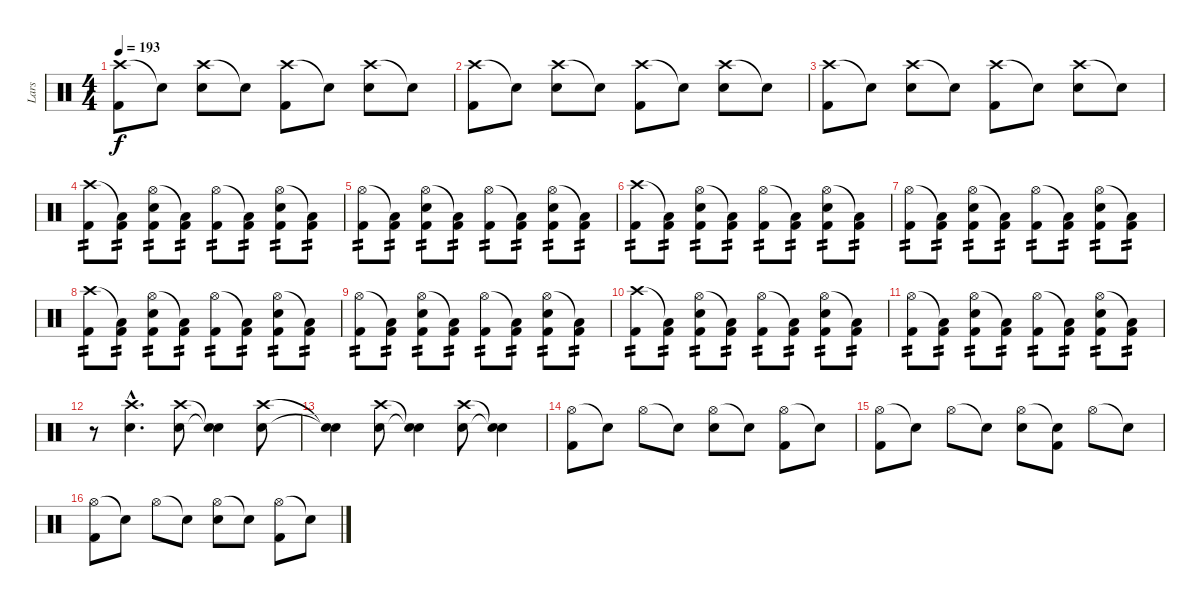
\track ("Lars" "Lars") {instrument percussion}
\staff {score}
\articulation defaults
\ts (4 4)
\tempo 193
\clef neutral
\ks c
("Crash high (hit)" "Kick (hit) 2").8{dy f} "Snare (hit)"{t}.8 ("Crash high (hit)" "Electric Snare (hit)").8 "Snare (hit)"{t}.8 ("Crash high (hit)" "Kick (hit) 2").8 "Snare (hit)"{t}.8 ("Crash high (hit)" "Electric Snare (hit)").8 "Snare (hit)"{t}.8 |
("Crash high (hit)" "Kick (hit) 2").8 "Snare (hit)"{t}.8 ("Crash high (hit)" "Electric Snare (hit)").8 "Snare (hit)"{t}.8 ("Crash high (hit)" "Kick (hit) 2").8 "Snare (hit)"{t}.8 ("Crash high (hit)" "Electric Snare (hit)").8 "Snare (hit)"{t}.8 |
("Crash high (hit)" "Kick (hit) 2").8 "Snare (hit)"{t}.8 ("Crash high (hit)" "Electric Snare (hit)").8 "Snare (hit)"{t}.8 ("Crash high (hit)" "Kick (hit) 2").8 "Snare (hit)"{t}.8 ("Crash high (hit)" "Electric Snare (hit)").8 "Snare (hit)"{t}.8 |
("Crash high (hit)" "Kick (hit) 2").8{tp 2} ("Low Tom (hit)"{t} "Kick (hit) 2").8{tp 2} ("Hi-Hat (open)" "Electric Snare (hit)" "Kick (hit) 2").8{tp 2} ("Low Tom (hit)"{t} "Kick (hit) 2").8{tp 2} ("Hi-Hat (open)" "Kick (hit) 2").8{tp 2} ("Low Tom (hit)"{t} "Kick (hit) 2").8{tp 2} ("Hi-Hat (open)" "Electric Snare (hit)" "Kick (hit) 2").8{tp 2} ("Low Tom (hit)"{t} "Kick (hit) 2").8{tp 2} |
("Hi-Hat (open)" "Kick (hit) 2").8{tp 2} ("Low Tom (hit)"{t} "Kick (hit) 2").8{tp 2} ("Hi-Hat (open)" "Electric Snare (hit)" "Kick (hit) 2").8{tp 2} ("Low Tom (hit)"{t} "Kick (hit) 2").8{tp 2} ("Hi-Hat (open)" "Kick (hit) 2").8{tp 2} ("Low Tom (hit)"{t} "Kick (hit) 2").8{tp 2} ("Hi-Hat (open)" "Electric Snare (hit)" "Kick (hit) 2").8{tp 2} ("Low Tom (hit)"{t} "Kick (hit) 2").8{tp 2} |
("Crash high (hit)" "Kick (hit) 2").8{tp 2} ("Low Tom (hit)"{t} "Kick (hit) 2").8{tp 2} ("Hi-Hat (open)" "Electric Snare (hit)" "Kick (hit) 2").8{tp 2} ("Low Tom (hit)"{t} "Kick (hit) 2").8{tp 2} ("Hi-Hat (open)" "Kick (hit) 2").8{tp 2} ("Low Tom (hit)"{t} "Kick (hit) 2").8{tp 2} ("Hi-Hat (open)" "Electric Snare (hit)" "Kick (hit) 2").8{tp 2} ("Low Tom (hit)"{t} "Kick (hit) 2").8{tp 2} |
("Hi-Hat (open)" "Kick (hit) 2").8{tp 2} ("Low Tom (hit)"{t} "Kick (hit) 2").8{tp 2} ("Hi-Hat (open)" "Electric Snare (hit)" "Kick (hit) 2").8{tp 2} ("Low Tom (hit)"{t} "Kick (hit) 2").8{tp 2} ("Hi-Hat (open)" "Kick (hit) 2").8{tp 2} ("Low Tom (hit)"{t} "Kick (hit) 2").8{tp 2} ("Hi-Hat (open)" "Electric Snare (hit)" "Kick (hit) 2").8{tp 2} ("Low Tom (hit)"{t} "Kick (hit) 2").8{tp 2} |
("Crash high (hit)" "Kick (hit) 2").8{tp 2} ("Low Tom (hit)"{t} "Kick (hit) 2").8{tp 2} ("Hi-Hat (open)" "Electric Snare (hit)" "Kick (hit) 2").8{tp 2} ("Low Tom (hit)"{t} "Kick (hit) 2").8{tp 2} ("Hi-Hat (open)" "Kick (hit) 2").8{tp 2} ("Low Tom (hit)"{t} "Kick (hit) 2").8{tp 2} ("Hi-Hat (open)" "Electric Snare (hit)" "Kick (hit) 2").8{tp 2} ("Low Tom (hit)"{t} "Kick (hit) 2").8{tp 2} |
("Hi-Hat (open)" "Kick (hit) 2").8{tp 2} ("Low Tom (hit)"{t} "Kick (hit) 2").8{tp 2} ("Hi-Hat (open)" "Electric Snare (hit)" "Kick (hit) 2").8{tp 2} ("Low Tom (hit)"{t} "Kick (hit) 2").8{tp 2} ("Hi-Hat (open)" "Kick (hit) 2").8{tp 2} ("Low Tom (hit)"{t} "Kick (hit) 2").8{tp 2} ("Hi-Hat (open)" "Electric Snare (hit)" "Kick (hit) 2").8{tp 2} ("Low Tom (hit)"{t} "Kick (hit) 2").8{tp 2} |
("Crash high (hit)" "Kick (hit) 2").8{tp 2} ("Low Tom (hit)"{t} "Kick (hit) 2").8{tp 2} ("Hi-Hat (open)" "Electric Snare (hit)" "Kick (hit) 2").8{tp 2} ("Low Tom (hit)"{t} "Kick (hit) 2").8{tp 2} ("Hi-Hat (open)" "Kick (hit) 2").8{tp 2} ("Low Tom (hit)"{t} "Kick (hit) 2").8{tp 2} ("Hi-Hat (open)" "Electric Snare (hit)" "Kick (hit) 2").8{tp 2} ("Low Tom (hit)"{t} "Kick (hit) 2").8{tp 2} |
("Hi-Hat (open)" "Kick (hit) 2").8{tp 2} ("Low Tom (hit)"{t} "Kick (hit) 2").8{tp 2} ("Hi-Hat (open)" "Electric Snare (hit)" "Kick (hit) 2").8{tp 2} ("Low Tom (hit)"{t} "Kick (hit) 2").8{tp 2} ("Hi-Hat (open)" "Kick (hit) 2").8{tp 2} ("Low Tom (hit)"{t} "Kick (hit) 2").8{tp 2} ("Hi-Hat (open)" "Electric Snare (hit)" "Kick (hit) 2").8{tp 2} ("Low Tom (hit)"{t} "Kick (hit) 2").8{tp 2} |
r.8 ("Crash high (hit)"{hac} "Electric Snare (hit)"{hac}).4{d} ("Crash high (hit)" "Electric Snare (hit)").8 ("Snare (hit)"{t} "Snare (hit)"{t}).4 ("Crash high (hit)" "Electric Snare (hit)").8 |
("Snare (hit)"{t} "Snare (hit)"{t}).4 ("Crash high (hit)" "Electric Snare (hit)").8 ("Snare (hit)"{t} "Snare (hit)"{t}).4 ("Crash high (hit)" "Electric Snare (hit)").8 ("Snare (hit)"{t} "Snare (hit)"{t}).4 |
("Hi-Hat (open)" "Kick (hit) 2").8 "Snare (hit)"{t}.8 "Hi-Hat (open)".8 "Snare (hit)"{t}.8 ("Hi-Hat (open)" "Electric Snare (hit)").8 "Snare (hit)"{t}.8 ("Hi-Hat (open)" "Kick (hit) 2").8 "Snare (hit)"{t}.8 |
("Hi-Hat (open)" "Kick (hit) 2").8 "Snare (hit)"{t}.8 "Hi-Hat (open)".8 "Snare (hit)"{t}.8 ("Hi-Hat (open)" "Electric Snare (hit)").8 ("Snare (hit)"{t} "Kick (hit) 2").8 "Hi-Hat (open)".8 "Snare (hit)"{t}.8 |
("Hi-Hat (open)" "Kick (hit) 2").8 "Snare (hit)"{t}.8 "Hi-Hat (open)".8 "Snare (hit)"{t}.8 ("Hi-Hat (open)" "Electric Snare (hit)").8 "Snare (hit)"{t}.8 ("Hi-Hat (open)" "Kick (hit) 2").8 "Snare (hit)"{t}.8
